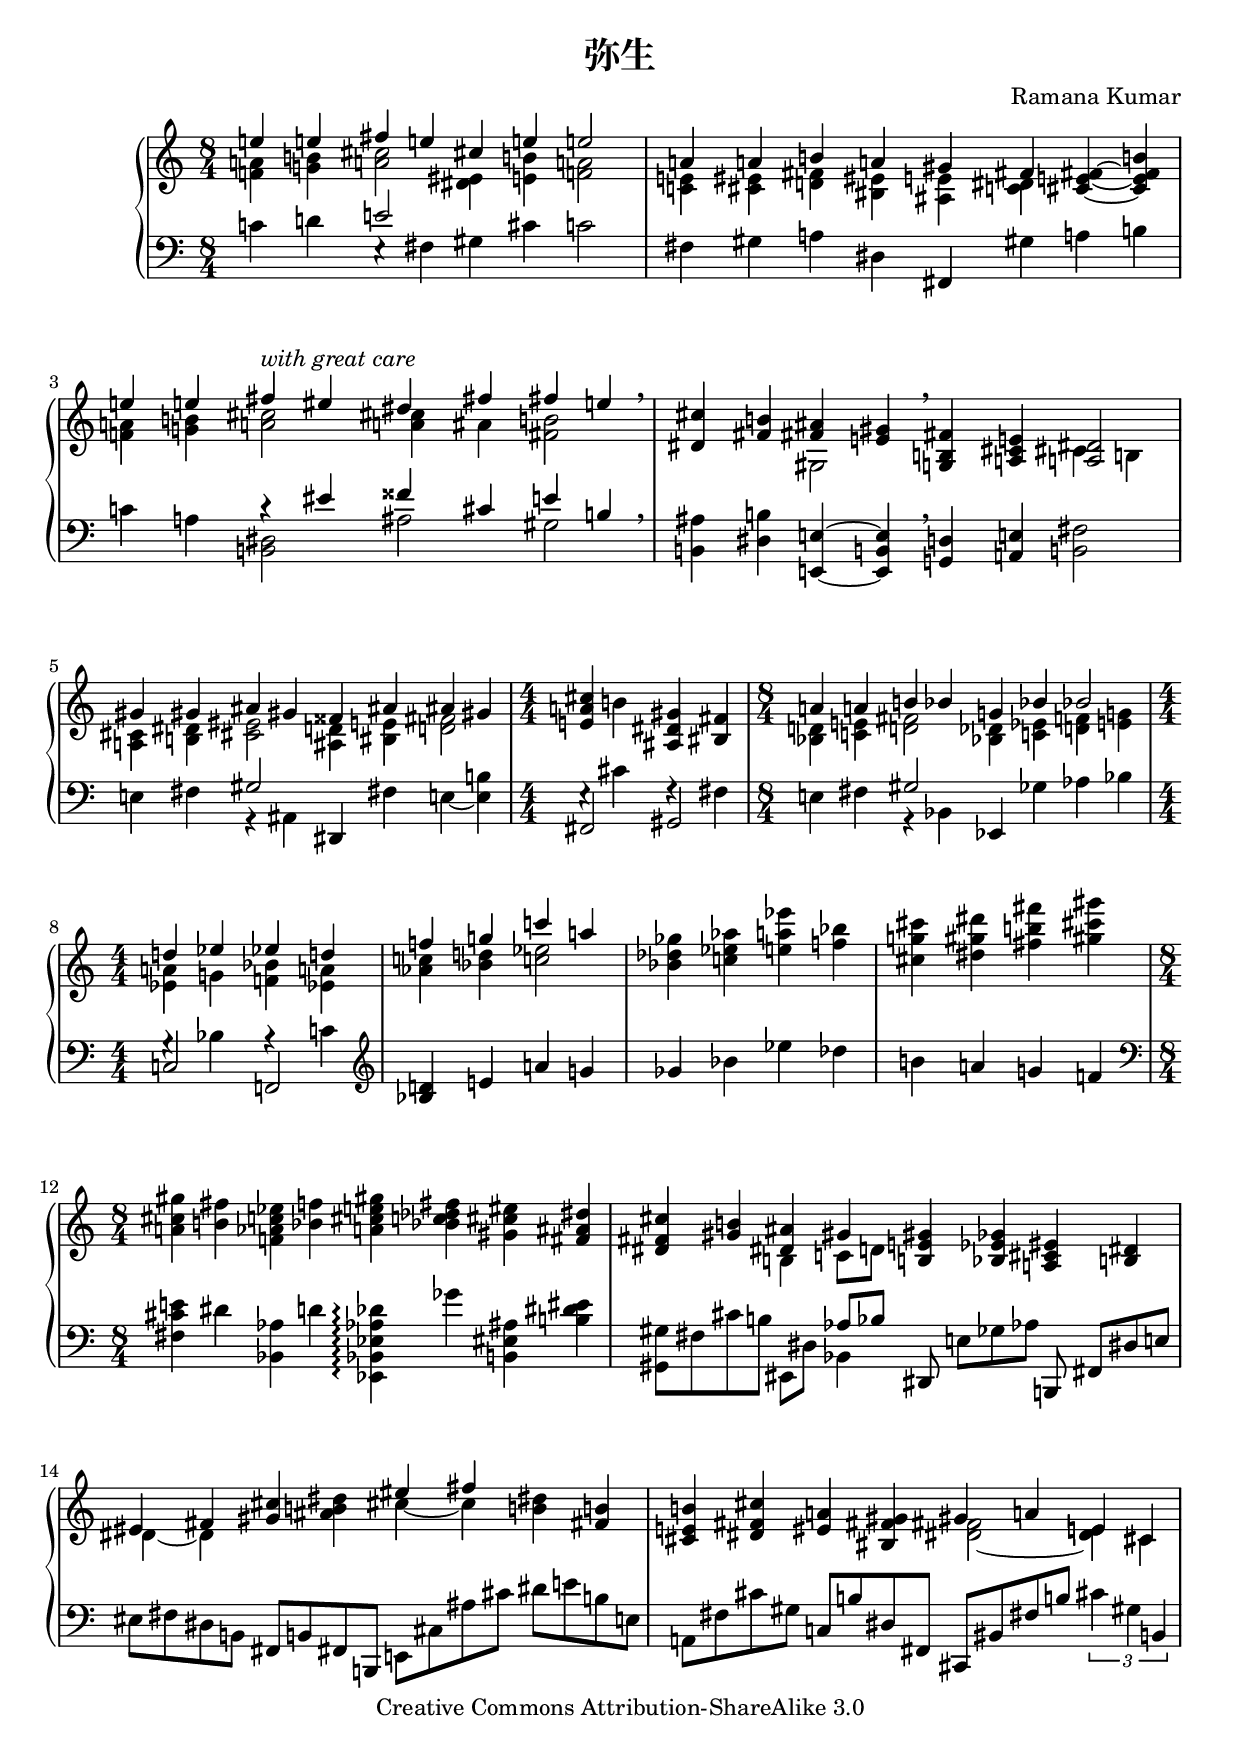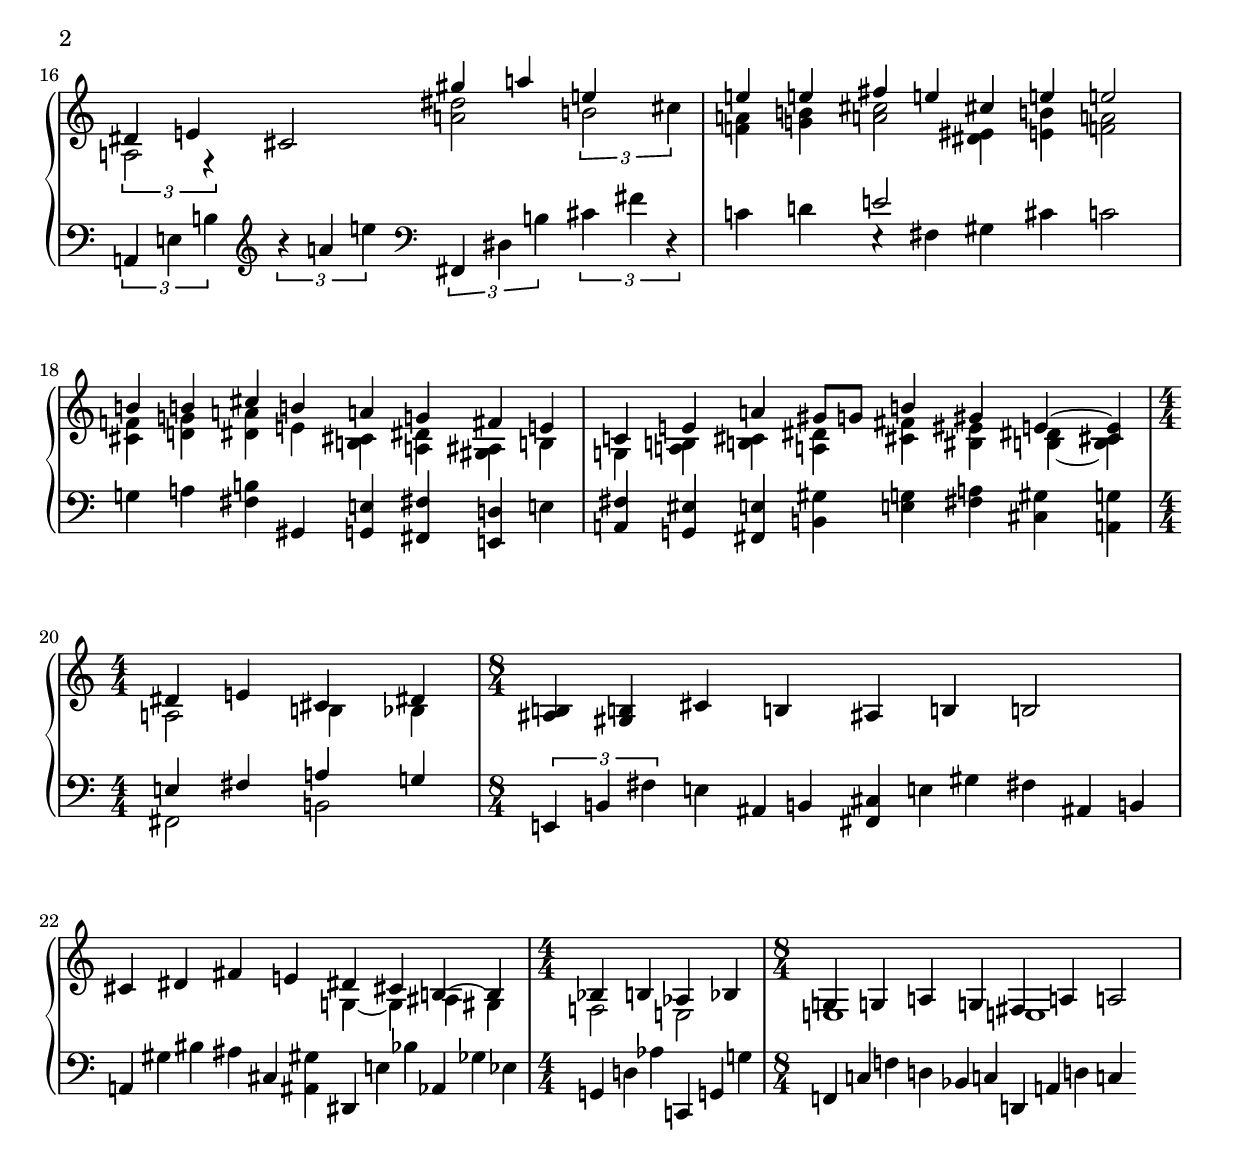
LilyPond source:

\version "2.15.39"

\header {
  title = "弥生"
  composer = "Ramana Kumar"
  date = "2012"
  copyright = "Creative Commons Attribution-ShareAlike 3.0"
}

#(ly:set-option 'point-and-click #f)

\score {
  \new PianoStaff <<
    \new Staff {
      \accidentalStyle #'PianoStaff "dodecaphonic"
      \override PianoStaff.TimeSignature #'style = #'numbered
      \clef treble
      \time 8/4
        << {e''4 e'' fis'' e'' cis'' e'' e''2}
        \\ {<f' a'>4 <g' b'> <a' cis''>2 <dis' eis'>4  <e' b'> <f' a'>2} >>
      | << {a'4 a' b' a' gis' fis'}
        \\ {<c' e'>4 <cis' eis'> <d' fis'> <bis eis'> <ais e'> <c' dis'> } >>
        <cis' e' fis'>4 ~ <cis' e' fis' b'>
      | << {e''4 e'' fis'' -\markup{\italic "with great care"} eis''
            dis'' fis'' fis'' e''}
        \\ {<f' a'>4 <g' b'> <a' cis''>2
            <a' cis''>4 ais' <fis' b'>2} >> \breathe
      | <dis' cis''>4 <fis' b'>
        << {<fis' ais'>4 <e' gis'>} \\ gis2 >> \breathe
        <g b fis'>4 <a cis' e'> << <a dis'>2 \\ {cis'4 b} >>
      | << {gis'4 gis' ais' gis' fisis' ais' ais' gis'}
        \\ { <a cis'>4 <b dis'> <cis' eis'>2 <ais d'>4 <bis e'> <d' fis'>2 }>>
      | \time 4/4
        <e' a' cis''>4 b' <ais dis' gis'> <bis fis'>
      | \time 8/4
        << {a'4 a' b' bes' g' bes' bes'2}
        \\ { <bes d'>4 <c' e'> <d' fis'>2
             <bes des'>4 <c' ees'> <d' f'> <e' g'>} >>
      | \time 4/4
        << {d''4 ees'' ees'' d''}
        \\ {<ees' a'>4 g' <f' bes'> <ees' a'>} >>
      | << {f''4 g'' c''' a''}
        \\ {<aes' c''>4 <bes' d''> <c'' ees''>2} >>
      | <bes' des'' ges''>4 <c'' ees'' aes''> <e'' a'' ees'''> <f'' bes''>
      | <cis'' g'' cis'''> <dis'' gis'' dis'''>
        <fis'' b'' fis'''> <gis'' cis''' gis'''>
      | \time 8/4
        <a' cis'' gis''> <b' fis''> <f' aes' c'' ees''> <bes' f''>
        <a' cis'' e'' gis''> <bes' c'' des'' fis''>
        <gis' cis'' eis''> <fis' ais' dis''>
      | <dis' fis' cis''> <gis' b'> << { <dis' ais'>  gis' } \\ { b c'8 d' } >>
        <b e' gis'>4 <bes ees' ges'> <a cis' eis'> <b dis'>
      | << { eis' fis' } \\ { dis' ~ dis' } >> <gis' cis''>
        <ais' b' dis''>
        << { eis'' fis'' } \\ { cis'' ~ cis'' } >>
        <b' dis''> <fis' b'>
      | <cis' e' b'> <dis' fis' cis''> <eis' a'> <bis fis' gis'>
        << { gis' a' e' cis' } \\ { <dis' fis'>2 ~ <dis' e'>4 cis' } >>
      | << { dis'4 e' cis'2 } \\ { \times 2/3 { a2 r4 } } >>
        << { gis'' a'' e'' } \\ { <a' dis''>2 \times 2/3 { b'2 cis''4 } } >>
      | << {e''4 e'' fis'' e'' cis'' e'' e''2}
        \\ {<f' a'>4 <g' b'> <a' cis''>2 <dis' eis'>4  <e' b'> <f' a'>2} >>
      | << { b'4  b' cis'' b' a' g' fis' e' }
        \\ { <cis' f'> <d' g'> <dis' a'> e'
             <b cis'> <a dis'> <gis ais> b } >>
      | << { c' e' a' gis'8 g' b'4 gis' e' ~ <cis' e'> }
        \\ { g <a b> <b cis'> <a dis'>
             <cis' fis'> <bis eis'> <b dis'> ~ <b cis'> } >>
      | \time 4/4
        << { dis'4 e' cis' dis' }
        \\ { a2 b4 bes } >>
      | \time 8/4
        <ais b>4 <gis b> cis' b ais b b2
      | cis'4 dis' fis' e' 
        << { dis' cis' b ~ b }
        \\ { g4 ~ g ais gis } >>
      | \time 4/4
        << { bes b aes bes }
        \\ { f2 e } >>
      | \time 8/4
        << { g4 g a g fis a a2 }
        \\ { e1 e } >>
    }
    \new Staff {
      \clef bass
        c'4 d' << e'2 \\ {e4\rest fis} >> gis cis' c'2
      | fis4 gis a dis fis, gis a b
      | c'4 a << {r4 eis' fisis' cis' e' b} \\ {<b, dis>2 ais gis} >> \breathe
      | <b, ais>4 <dis b> <e, e> ~ <e, b, e> \breathe <g, d>4 <a, e> <b, fis>2
      | e4 fis << gis2 \\ {r4 ais,} >> dis, fis e ~ <e b>
      | << {fis,2 gis,} \\ {e4\rest cis' f\rest fis} >>
      | e4 fis << gis2 \\ {r4 bes,} >> ees, ges aes bes
      | << {c2 f,} \\ {g4\rest bes a\rest c'} >>
      | \clef treble <bes d'>4 e' a' g'
      | ges' bes' ees'' des''
      | b' a' g' f'
      | \clef bass <fis cis' e'>4 dis' <bes, aes> d'
         <ees, bes, ees aes des'>\arpeggio ges' <b, eis ais> <b dis' eis'>
        \set beatStructure = #'(2 2 2 2)
      | <gis, gis>8 fis cis' b << { s4 aes8 bes } \\ { eis, dis bes,4 } >>
        dis,8 e [ ges aes ] b,, fis, [ dis e ]
      | eis fis dis b, fis, b, fis, b,, e, cis ais cis' dis' e' b e
      | a, fis cis' gis c b dis fis,
        cis, bis, fis b
        \set tupletSpannerDuration = #(ly:make-moment 2 4)
        \times 2/3 { cis'4 gis b, }
      | \times 2/3 { a, e b \clef treble r a' e'' \clef bass fis, dis b cis' fis' r}
      | c'4 d' << e'2 \\ {e4\rest fis} >> gis cis' c'2
      | g4 a <fis b> gis, <g, e> <fis, fis> <e, d> e
      | <a, fis> <g, eis> <fis, e> <b, gis> <e g> <fis a> <cis gis> <a, g>
      | << {e4 fis a g} \\ {fis,2 b,} >>
      | \times 2/3 { e,4 b, fis } e4*2/3 ais, b,
        <fis, cis> e gis fis ais, b,
      | a, gis bis ais cis <ais, gis> dis, e bes aes, ges ees
      | g, d aes c, g, g
      | f, c f d bes, c d, a, d c
    }
  >>
}
